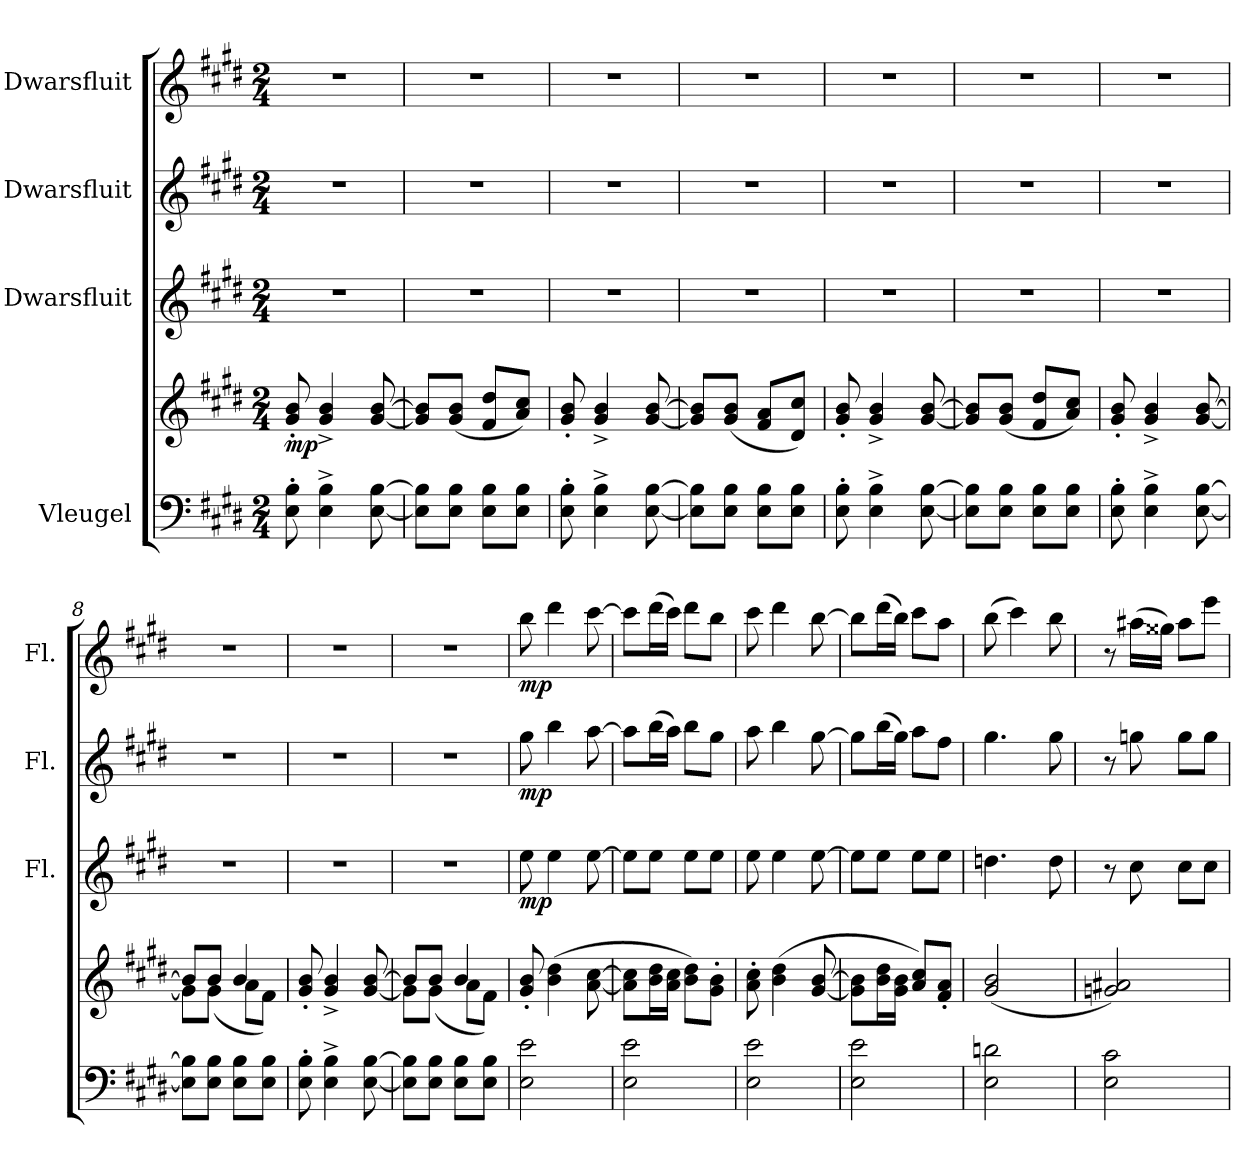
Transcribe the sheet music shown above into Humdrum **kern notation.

**kern	**kern	**dynam	**kern	**dynam	**kern	**dynam	**kern	**dynam
*part4	*part4	*part4	*part3	*part3	*part2	*part2	*part1	*part1
*staff5	*staff4	*staff4/5	*staff3	*staff3	*staff2	*staff2	*staff1	*staff1
*I"Vleugel	*	*	*I"Dwarsfluit	*	*I"Dwarsfluit	*	*I"Dwarsfluit	*
*	*	*	*I'Fl.	*	*I'Fl.	*	*I'Fl.	*
*clefF4	*clefG2	*	*clefG2	*	*clefG2	*	*clefG2	*
*k[f#c#g#d#]	*k[f#c#g#d#]	*	*k[f#c#g#d#]	*	*k[f#c#g#d#]	*	*k[f#c#g#d#]	*
*M2/4	*M2/4	*	*M2/4	*	*M2/4	*	*M2/4	*
*MM96	*MM96	*	*MM96	*	*MM96	*	*MM96	*
=1	=1	=1	=1	=1	=1	=1	=1	=1
!	!	!LO:DY:b	!	!	!	!	!	!
8E\' 8B\'	8g#/' 8b/'	mp	2r	.	2r	.	2r	.
4E\^ 4B\^	4g#/^ 4b/^	.	.	.	.	.	.	.
[8E\ [8B\	[8g#/ [8b/	.	.	.	.	.	.	.
=2	=2	=2	=2	=2	=2	=2	=2	=2
8E\] 8B\]L	8g#/] 8b/]L	.	2r	.	2r	.	2r	.
8E\ 8B\J	(8g#/ 8b/J	.	.	.	.	.	.	.
8E\ 8B\L	8f#/ 8dd#/L	.	.	.	.	.	.	.
8E\ 8B\J	8a/ 8cc#/J)	.	.	.	.	.	.	.
=3	=3	=3	=3	=3	=3	=3	=3	=3
8E\' 8B\'	8g#/' 8b/'	.	2r	.	2r	.	2r	.
4E\^ 4B\^	4g#/^ 4b/^	.	.	.	.	.	.	.
[8E\ [8B\	[8g#/ [8b/	.	.	.	.	.	.	.
=4	=4	=4	=4	=4	=4	=4	=4	=4
8E\] 8B\]L	8g#/] 8b/]L	.	2r	.	2r	.	2r	.
8E\ 8B\J	(8g#/ 8b/J	.	.	.	.	.	.	.
8E\ 8B\L	8f#/ 8a/L	.	.	.	.	.	.	.
8E\ 8B\J	8d#/ 8cc#/J)	.	.	.	.	.	.	.
=5	=5	=5	=5	=5	=5	=5	=5	=5
8E\' 8B\'	8g#/' 8b/'	.	2r	.	2r	.	2r	.
4E\^ 4B\^	4g#/^ 4b/^	.	.	.	.	.	.	.
[8E\ [8B\	[8g#/ [8b/	.	.	.	.	.	.	.
=6	=6	=6	=6	=6	=6	=6	=6	=6
8E\] 8B\]L	8g#/] 8b/]L	.	2r	.	2r	.	2r	.
8E\ 8B\J	(8g#/ 8b/J	.	.	.	.	.	.	.
8E\ 8B\L	8f#/ 8dd#/L	.	.	.	.	.	.	.
8E\ 8B\J	8a/ 8cc#/J)	.	.	.	.	.	.	.
=7	=7	=7	=7	=7	=7	=7	=7	=7
8E\' 8B\'	8g#/' 8b/'	.	2r	.	2r	.	2r	.
4E\^ 4B\^	4g#/^ 4b/^	.	.	.	.	.	.	.
[8E\ [8B\	[8g#/ [8b/	.	.	.	.	.	.	.
!!LO:LB:g=z
=8	=8	=8	=8	=8	=8	=8	=8	=8
*	*^	*	*	*	*	*	*	*
8E\] 8B\]L	8b/L]	8g#\L]	.	2r	.	2r	.	2r	.
8E\ 8B\J	8b/J	(8g#\J	.	.	.	.	.	.	.
8E\ 8B\L	4b/	8a\L	.	.	.	.	.	.	.
8E\ 8B\J	.	8f#\J)	.	.	.	.	.	.	.
*	*v	*v	*	*	*	*	*	*	*
=9	=9	=9	=9	=9	=9	=9	=9	=9
8E\' 8B\'	8g#/' 8b/'	.	2r	.	2r	.	2r	.
4E\^ 4B\^	4g#/^ 4b/^	.	.	.	.	.	.	.
[8E\ [8B\	[8g#/ [8b/	.	.	.	.	.	.	.
=10	=10	=10	=10	=10	=10	=10	=10	=10
*	*^	*	*	*	*	*	*	*
8E\] 8B\]L	8b/L]	8g#\L]	.	2r	.	2r	.	2r	.
8E\ 8B\J	8b/J	(8g#\J	.	.	.	.	.	.	.
8E\ 8B\L	4b/	8a\L	.	.	.	.	.	.	.
8E\ 8B\J	.	8f#\J)	.	.	.	.	.	.	.
=11	=11	=11	=11	=11	=11	=11	=11	=11	=11
!	!	!	!	!	!LO:DY:b	!	!LO:DY:b	!	!LO:DY:b
*	*v	*v	*	*	*	*	*	*	*
2E\ 2e\	8g#/' 8b/'	.	8ee\	mp	8gg#\	mp	8bb\	mp
.	(4b\ 4dd#\	.	4ee\	.	4bb\	.	4ddd#\	.
.	[8a\ [8cc#\	.	[8ee\	.	[8aa\	.	[8ccc#\	.
=12	=12	=12	=12	=12	=12	=12	=12	=12
2E\ 2e\	8a\] 8cc#\]L	.	8ee\L]	.	8aa\L]	.	8ccc#\L]	.
.	16b\ 16dd#\L	.	8ee\J	.	(16bb\L	.	(16ddd#\L	.
.	16a\ 16cc#\JJ	.	.	.	16aa\JJ)	.	16ccc#\JJ)	.
.	8b\ 8dd#\L)	.	8ee\L	.	8bb\L	.	8ddd#\L	.
.	8g#\' 8b\'J	.	8ee\J	.	8gg#\J	.	8bb\J	.
=13	=13	=13	=13	=13	=13	=13	=13	=13
2E\ 2e\	8a\' 8cc#\'	.	8ee\	.	8aa\	.	8ccc#\	.
.	(4b\ 4dd#\	.	4ee\	.	4bb\	.	4ddd#\	.
.	[8g#/ [8b/	.	[8ee\	.	[8gg#\	.	[8bb\	.
!!LO:PB:g=z
=14	=14	=14	=14	=14	=14	=14	=14	=14
2E\ 2e\	8g#\] 8b\]L	.	8ee\L]	.	8gg#\L]	.	8bb\L]	.
.	16b\ 16dd#\L	.	8ee\J	.	(16bb\L	.	(16ddd#\L	.
.	16g#\ 16b\JJ	.	.	.	16gg#\JJ)	.	16bb\JJ)	.
.	8a/ 8cc#/L)	.	8ee\L	.	8aa\L	.	8ccc#\L	.
.	8f#/' 8a/'J	.	8ee\J	.	8ff#\J	.	8aa\J	.
=15	=15	=15	=15	=15	=15	=15	=15	=15
2E\ 2dn\	(2g#/ 2b/	.	4.ddn\	.	4.gg#\	.	(8bb\	.
.	.	.	.	.	.	.	4ccc#\)	.
.	.	.	8dd\	.	8gg#\	.	8bb\	.
=16	=16	=16	=16	=16	=16	=16	=16	=16
2E\ 2c#\	2gn/ 2a#X/)	.	8r	.	8r	.	8r	.
.	.	.	8cc#\	.	8ggn\	.	(16aa#X\LL	.
.	.	.	.	.	.	.	16gg##X\JJ)	.
.	.	.	8cc#\L	.	8gg\L	.	8aa#\L	.
.	.	.	8cc#\J	.	8gg\J	.	8eee\J	.
=	=	=	=	=	=	=	=	=
*-	*-	*-	*-	*-	*-	*-	*-	*-
